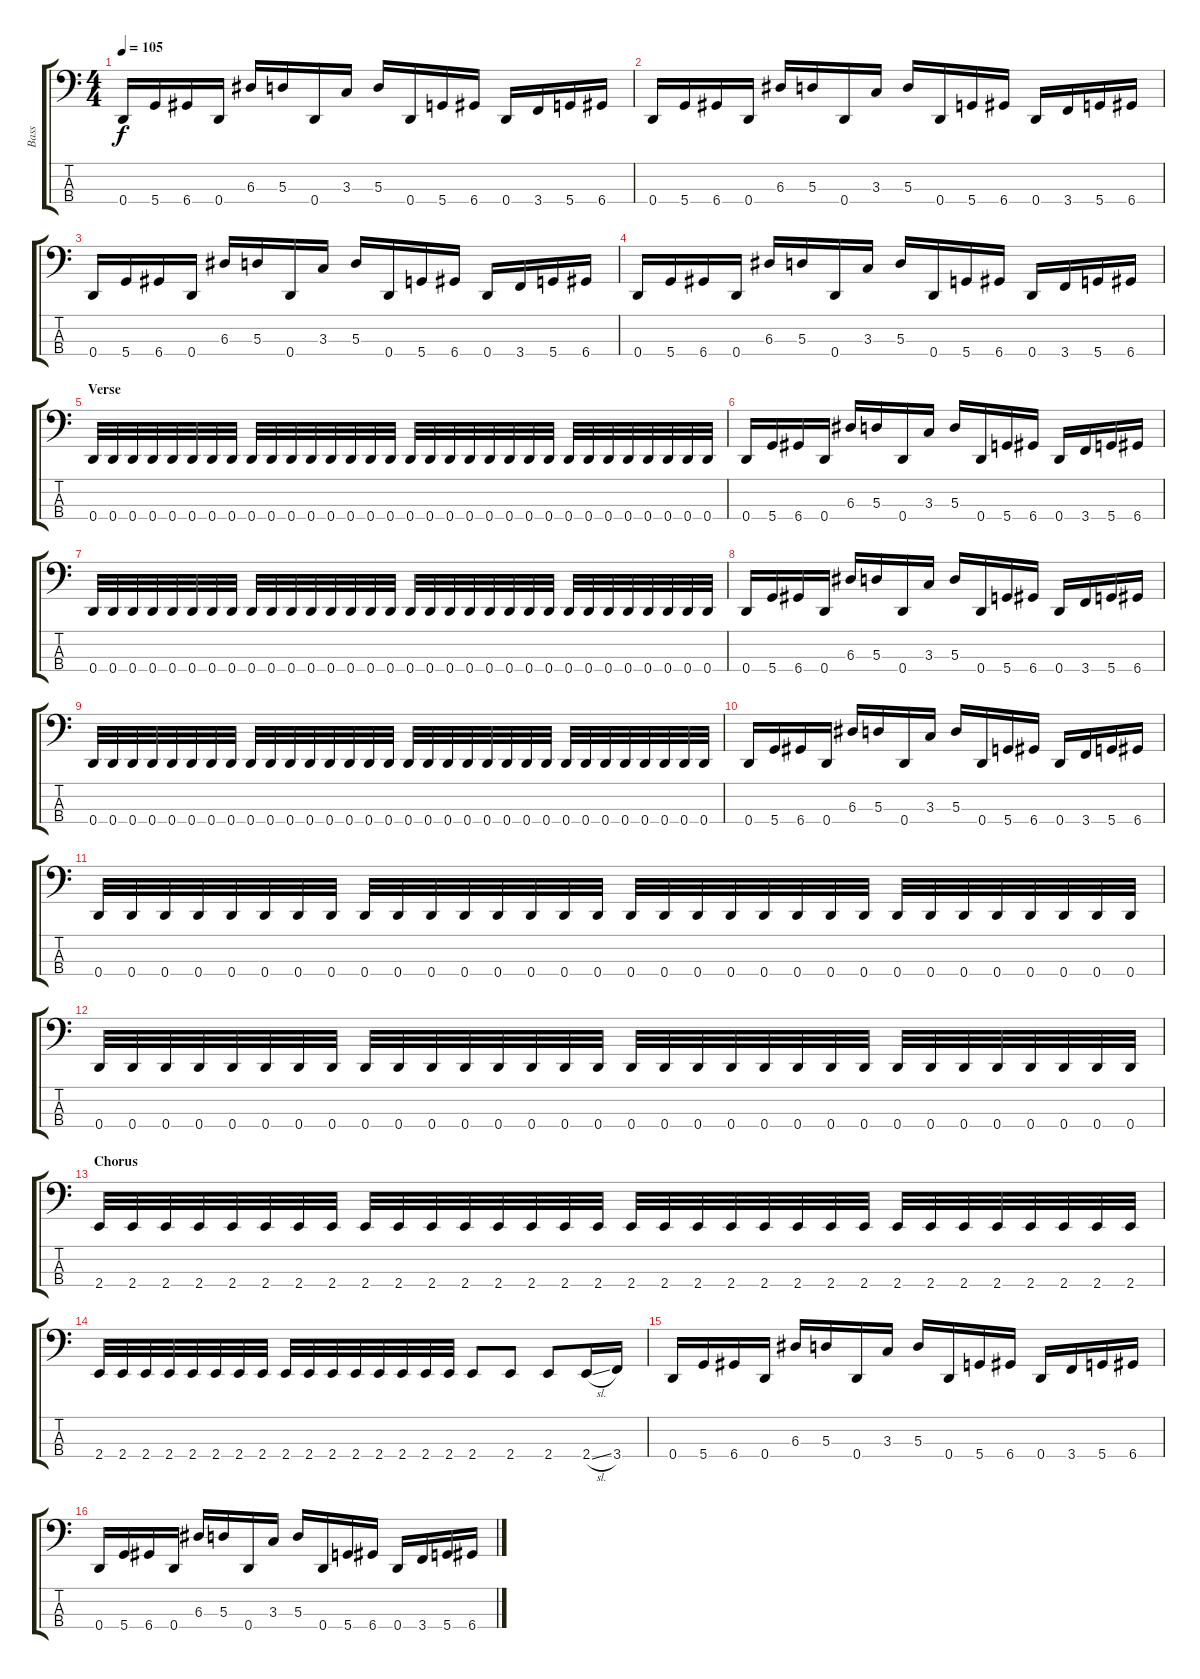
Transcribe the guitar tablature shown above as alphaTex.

\track ("Bass" "Bass") {instrument electricbasspick}
\staff {score tabs}
\tuning (G2 D2 A1 D1) {hide}
\ts (4 4)
\tempo 105
\clef f4
\ks c
0.4.16{dy f} 5.4.16 6.4.16 0.4.16 6.3.16 5.3.16 0.4.16 3.3.16 5.3.16 0.4.16 5.4.16 6.4.16 0.4.16 3.4.16 5.4.16 6.4.16 |
0.4.16 5.4.16 6.4.16 0.4.16 6.3.16 5.3.16 0.4.16 3.3.16 5.3.16 0.4.16 5.4.16 6.4.16 0.4.16 3.4.16 5.4.16 6.4.16 |
0.4.16 5.4.16 6.4.16 0.4.16 6.3.16 5.3.16 0.4.16 3.3.16 5.3.16 0.4.16 5.4.16 6.4.16 0.4.16 3.4.16 5.4.16 6.4.16 |
0.4.16 5.4.16 6.4.16 0.4.16 6.3.16 5.3.16 0.4.16 3.3.16 5.3.16 0.4.16 5.4.16 6.4.16 0.4.16 3.4.16 5.4.16 6.4.16 |
\section ("" "Verse")
0.4.32 0.4.32 0.4.32 0.4.32 0.4.32 0.4.32 0.4.32 0.4.32 0.4.32 0.4.32 0.4.32 0.4.32 0.4.32 0.4.32 0.4.32 0.4.32 0.4.32 0.4.32 0.4.32 0.4.32 0.4.32 0.4.32 0.4.32 0.4.32 0.4.32 0.4.32 0.4.32 0.4.32 0.4.32 0.4.32 0.4.32 0.4.32 |
0.4.16 5.4.16 6.4.16 0.4.16 6.3.16 5.3.16 0.4.16 3.3.16 5.3.16 0.4.16 5.4.16 6.4.16 0.4.16 3.4.16 5.4.16 6.4.16 |
0.4.32 0.4.32 0.4.32 0.4.32 0.4.32 0.4.32 0.4.32 0.4.32 0.4.32 0.4.32 0.4.32 0.4.32 0.4.32 0.4.32 0.4.32 0.4.32 0.4.32 0.4.32 0.4.32 0.4.32 0.4.32 0.4.32 0.4.32 0.4.32 0.4.32 0.4.32 0.4.32 0.4.32 0.4.32 0.4.32 0.4.32 0.4.32 |
0.4.16 5.4.16 6.4.16 0.4.16 6.3.16 5.3.16 0.4.16 3.3.16 5.3.16 0.4.16 5.4.16 6.4.16 0.4.16 3.4.16 5.4.16 6.4.16 |
0.4.32 0.4.32 0.4.32 0.4.32 0.4.32 0.4.32 0.4.32 0.4.32 0.4.32 0.4.32 0.4.32 0.4.32 0.4.32 0.4.32 0.4.32 0.4.32 0.4.32 0.4.32 0.4.32 0.4.32 0.4.32 0.4.32 0.4.32 0.4.32 0.4.32 0.4.32 0.4.32 0.4.32 0.4.32 0.4.32 0.4.32 0.4.32 |
0.4.16 5.4.16 6.4.16 0.4.16 6.3.16 5.3.16 0.4.16 3.3.16 5.3.16 0.4.16 5.4.16 6.4.16 0.4.16 3.4.16 5.4.16 6.4.16 |
0.4.32 0.4.32 0.4.32 0.4.32 0.4.32 0.4.32 0.4.32 0.4.32 0.4.32 0.4.32 0.4.32 0.4.32 0.4.32 0.4.32 0.4.32 0.4.32 0.4.32 0.4.32 0.4.32 0.4.32 0.4.32 0.4.32 0.4.32 0.4.32 0.4.32 0.4.32 0.4.32 0.4.32 0.4.32 0.4.32 0.4.32 0.4.32 |
0.4.32 0.4.32 0.4.32 0.4.32 0.4.32 0.4.32 0.4.32 0.4.32 0.4.32 0.4.32 0.4.32 0.4.32 0.4.32 0.4.32 0.4.32 0.4.32 0.4.32 0.4.32 0.4.32 0.4.32 0.4.32 0.4.32 0.4.32 0.4.32 0.4.32 0.4.32 0.4.32 0.4.32 0.4.32 0.4.32 0.4.32 0.4.32 |
\section ("" "Chorus")
2.4.32 2.4.32 2.4.32 2.4.32 2.4.32 2.4.32 2.4.32 2.4.32 2.4.32 2.4.32 2.4.32 2.4.32 2.4.32 2.4.32 2.4.32 2.4.32 2.4.32 2.4.32 2.4.32 2.4.32 2.4.32 2.4.32 2.4.32 2.4.32 2.4.32 2.4.32 2.4.32 2.4.32 2.4.32 2.4.32 2.4.32 2.4.32 |
2.4.32 2.4.32 2.4.32 2.4.32 2.4.32 2.4.32 2.4.32 2.4.32 2.4.32 2.4.32 2.4.32 2.4.32 2.4.32 2.4.32 2.4.32 2.4.32 2.4.8 2.4.8 2.4.8 2.4{sl}.16 3.4.16 |
0.4.16 5.4.16 6.4.16 0.4.16 6.3.16 5.3.16 0.4.16 3.3.16 5.3.16 0.4.16 5.4.16 6.4.16 0.4.16 3.4.16 5.4.16 6.4.16 |
0.4.16 5.4.16 6.4.16 0.4.16 6.3.16 5.3.16 0.4.16 3.3.16 5.3.16 0.4.16 5.4.16 6.4.16 0.4.16 3.4.16 5.4.16 6.4.16
